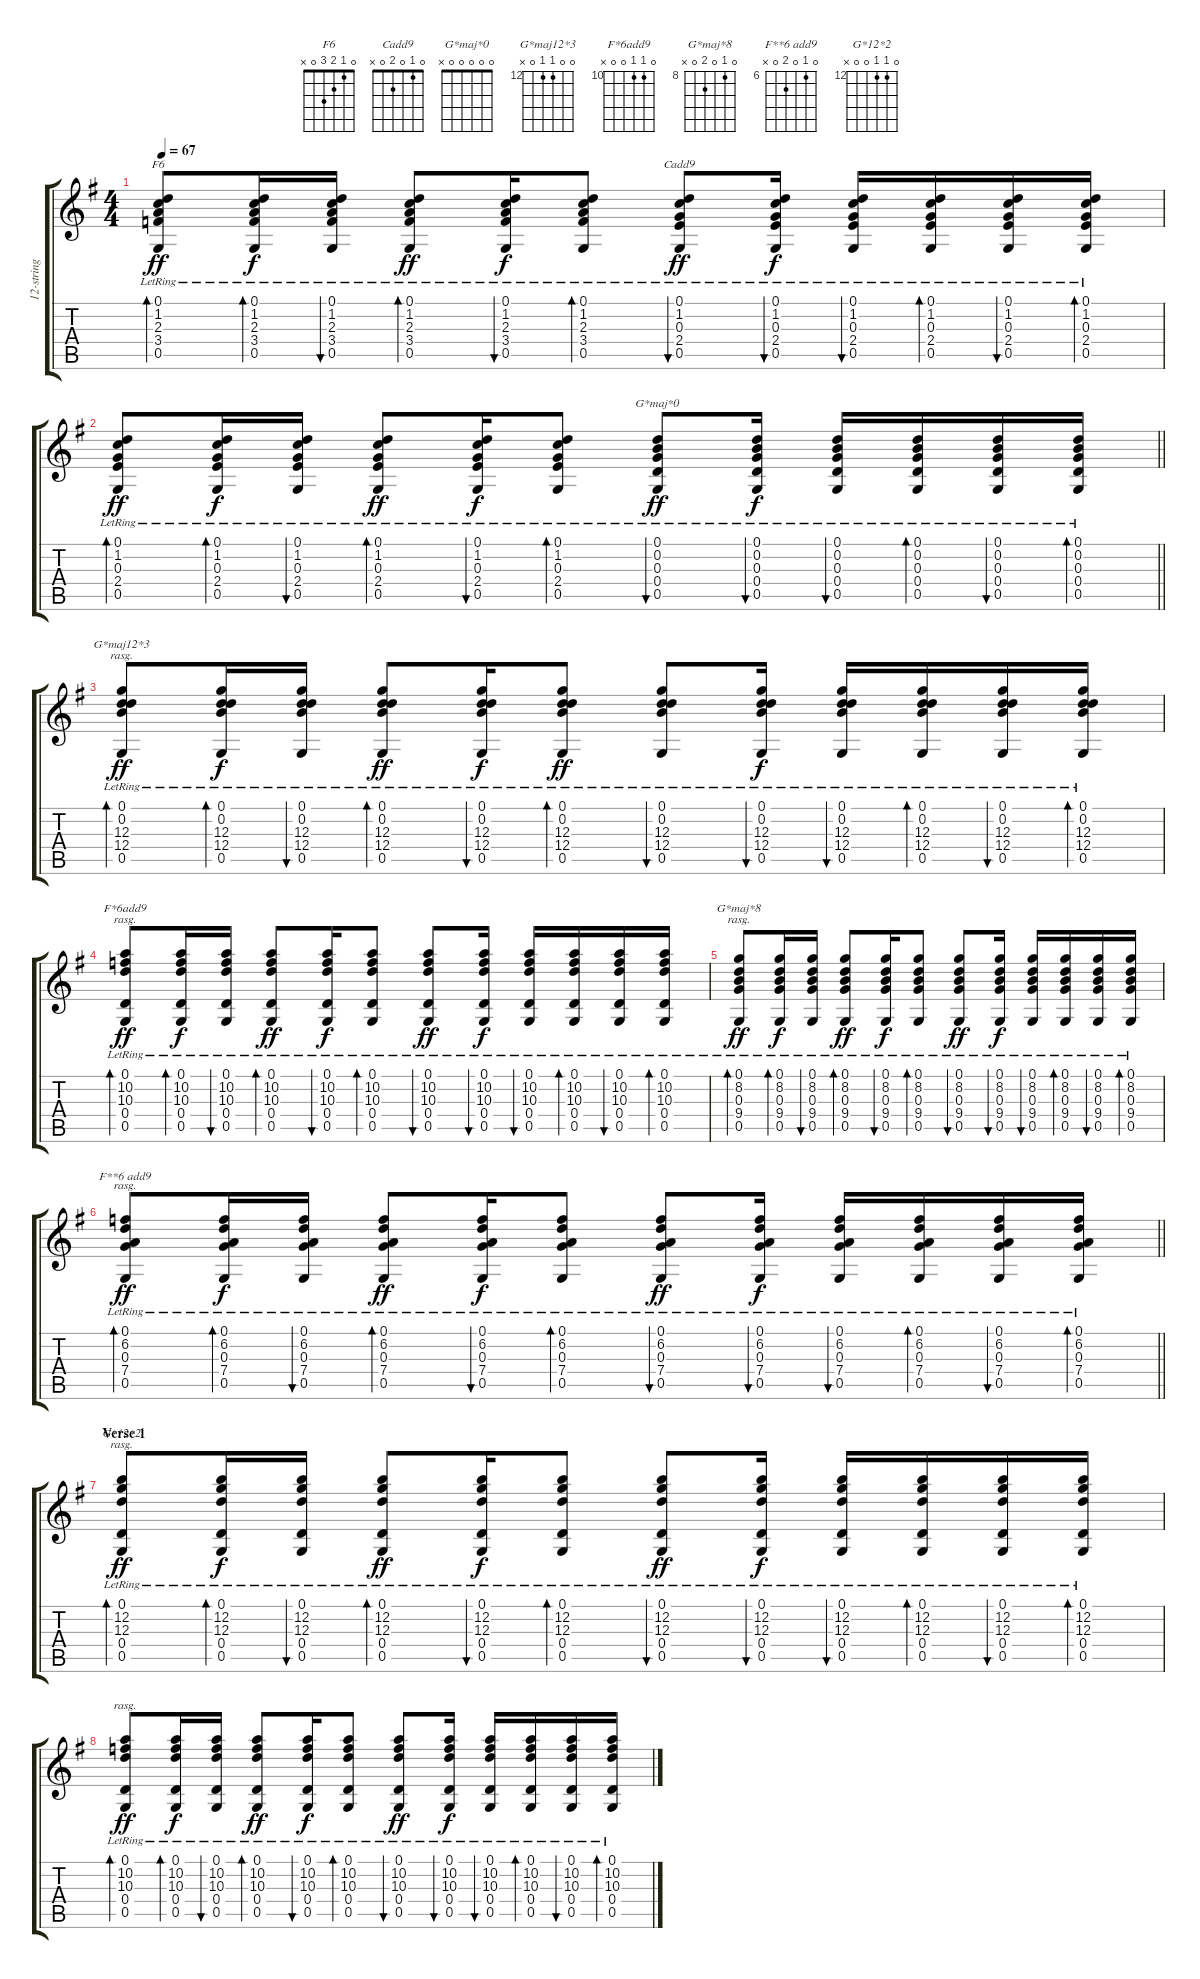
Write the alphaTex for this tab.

\track ("12-string guitar (open G) - Walsh" "12-string ") {instrument acousticguitarnylon}
\staff {score tabs}
\tuning (D4 B3 G3 D3 G2 D2) {hide}
\chord ("F6" 0 1 2 3 0 x)
\chord ("Cadd9" 0 1 0 2 0 x)
\chord ("G*maj*0" 0 0 0 0 0 x)
\chord ("G*maj12*3" 0 0 12 12 0 x) {firstfret 12}
\chord ("F*6add9" 0 10 10 0 0 x) {firstfret 10}
\chord ("G*maj*8" 0 8 0 9 0 x) {firstfret 8}
\chord ("F**6 add9" 0 6 0 7 0 x) {firstfret 6}
\chord ("G*12*2" 0 12 12 0 0 x) {firstfret 12}
\ts (4 4)
\tempo 67
\clef g2
\ks g
(0.1{lr} 1.2{lr} 2.3{lr} 3.4{lr} 0.5{lr}).8{bd 30 ch "F6" dy ff} (0.1{lr} 1.2{lr} 2.3{lr} 3.4{lr} 0.5{lr}).16{bd 30 dy f} (0.1{lr} 1.2{lr} 2.3{lr} 3.4{lr} 0.5{lr}).16{bu 30} (0.1{lr} 1.2{lr} 2.3{lr} 3.4{lr} 0.5{lr}).8{bd 30 dy ff} (0.1{lr} 1.2{lr} 2.3{lr} 3.4{lr} 0.5{lr}).16{bu 30 dy f} (0.1{lr} 1.2{lr} 2.3{lr} 3.4{lr} 0.5{lr}).8{bd 30} (0.1{lr} 1.2{lr} 0.3{lr} 2.4{lr} 0.5{lr}).8{bu 30 ch "Cadd9" dy ff} (0.1{lr} 1.2{lr} 0.3{lr} 2.4{lr} 0.5{lr}).16{bu 30 dy f} (0.1{lr} 1.2{lr} 0.3{lr} 2.4{lr} 0.5{lr}).16{bu 30} (0.1{lr} 1.2{lr} 0.3{lr} 2.4{lr} 0.5{lr}).16{bd 30} (0.1{lr} 1.2{lr} 0.3{lr} 2.4{lr} 0.5{lr}).16{bu 30} (0.1{lr} 1.2{lr} 0.3{lr} 2.4{lr} 0.5{lr}).16{bd 30} |
\barLineRight lightlight
(0.1{lr} 1.2{lr} 0.3{lr} 2.4{lr} 0.5{lr}).8{bd 30 dy ff} (0.1{lr} 1.2{lr} 0.3{lr} 2.4{lr} 0.5{lr}).16{bd 30 dy f} (0.1{lr} 1.2{lr} 0.3{lr} 2.4{lr} 0.5{lr}).16{bu 30} (0.1{lr} 1.2{lr} 0.3{lr} 2.4{lr} 0.5{lr}).8{bd 30 dy ff} (0.1{lr} 1.2{lr} 0.3{lr} 2.4{lr} 0.5{lr}).16{bu 30 dy f} (0.1{lr} 1.2{lr} 0.3{lr} 2.4{lr} 0.5{lr}).8{bd 30} (0.1{lr} 0.2{lr} 0.3{lr} 0.4{lr} 0.5{lr}).8{bu 30 ch "G*maj*0" dy ff} (0.1{lr} 0.2{lr} 0.3{lr} 0.4{lr} 0.5{lr}).16{bu 30 dy f} (0.1{lr} 0.2{lr} 0.3{lr} 0.4{lr} 0.5{lr}).16{bu 30} (0.1{lr} 0.2{lr} 0.3{lr} 0.4{lr} 0.5{lr}).16{bd 30} (0.1{lr} 0.2{lr} 0.3{lr} 0.4{lr} 0.5{lr}).16{bu 30} (0.1{lr} 0.2{lr} 0.3{lr} 0.4{lr} 0.5{lr}).16{bd 30} |
(0.1{lr} 0.2{lr} 12.3{lr} 12.4{lr} 0.5{lr}).8{bd 60 ch "G*maj12*3" rasg ii dy ff} (0.1{lr} 0.2{lr} 12.3{lr} 12.4{lr} 0.5{lr}).16{bd 30 dy f} (0.1{lr} 0.2{lr} 12.3{lr} 12.4{lr} 0.5{lr}).16{bu 30} (0.1{lr} 0.2{lr} 12.3{lr} 12.4{lr} 0.5{lr}).8{bd 30 dy ff} (0.1{lr} 0.2{lr} 12.3{lr} 12.4{lr} 0.5{lr}).16{bu 30 dy f} (0.1{lr} 0.2{lr} 12.3{lr} 12.4{lr} 0.5{lr}).8{bd 30 dy ff} (0.1{lr} 0.2{lr} 12.3{lr} 12.4{lr} 0.5{lr}).8{bu 30} (0.1{lr} 0.2{lr} 12.3{lr} 12.4{lr} 0.5{lr}).16{bu 30 dy f} (0.1{lr} 0.2{lr} 12.3{lr} 12.4{lr} 0.5{lr}).16{bu 30} (0.1{lr} 0.2{lr} 12.3{lr} 12.4{lr} 0.5{lr}).16{bd 30} (0.1{lr} 0.2{lr} 12.3{lr} 12.4{lr} 0.5{lr}).16{bu 30} (0.1{lr} 0.2{lr} 12.3{lr} 12.4{lr} 0.5{lr}).16{bd 30} |
(0.1{lr} 10.2{lr} 10.3{lr} 0.4{lr} 0.5{lr}).8{bd 60 ch "F*6add9" rasg ii dy ff} (0.1{lr} 10.2{lr} 10.3{lr} 0.4{lr} 0.5{lr}).16{bd 30 dy f} (0.1{lr} 10.2{lr} 10.3{lr} 0.4{lr} 0.5{lr}).16{bu 30} (0.1{lr} 10.2{lr} 10.3{lr} 0.4{lr} 0.5{lr}).8{bd 30 dy ff} (0.1{lr} 10.2{lr} 10.3{lr} 0.4{lr} 0.5{lr}).16{bu 30 dy f} (0.1{lr} 10.2{lr} 10.3{lr} 0.4{lr} 0.5{lr}).8{bd 30} (0.1{lr} 10.2{lr} 10.3{lr} 0.4{lr} 0.5{lr}).8{bu 30 dy ff} (0.1{lr} 10.2{lr} 10.3{lr} 0.4{lr} 0.5{lr}).16{bu 30 dy f} (0.1{lr} 10.2{lr} 10.3{lr} 0.4{lr} 0.5{lr}).16{bu 30} (0.1{lr} 10.2{lr} 10.3{lr} 0.4{lr} 0.5{lr}).16{bd 30} (0.1{lr} 10.2{lr} 10.3{lr} 0.4{lr} 0.5{lr}).16{bu 30} (0.1{lr} 10.2{lr} 10.3{lr} 0.4{lr} 0.5{lr}).16{bd 30} |
(0.1{lr} 8.2{lr} 0.3{lr} 9.4{lr} 0.5{lr}).8{bd 60 ch "G*maj*8" rasg ii dy ff} (0.1{lr} 8.2{lr} 0.3{lr} 9.4{lr} 0.5{lr}).16{bd 30 dy f} (0.1{lr} 8.2{lr} 0.3{lr} 9.4{lr} 0.5{lr}).16{bu 30} (0.1{lr} 8.2{lr} 0.3{lr} 9.4{lr} 0.5{lr}).8{bd 30 dy ff} (0.1{lr} 8.2{lr} 0.3{lr} 9.4{lr} 0.5{lr}).16{bu 30 dy f} (0.1{lr} 8.2{lr} 0.3{lr} 9.4{lr} 0.5{lr}).8{bd 30} (0.1{lr} 8.2{lr} 0.3{lr} 9.4{lr} 0.5{lr}).8{bu 30 dy ff} (0.1{lr} 8.2{lr} 0.3{lr} 9.4{lr} 0.5{lr}).16{bu 30 dy f} (0.1{lr} 8.2{lr} 0.3{lr} 9.4{lr} 0.5{lr}).16{bu 30} (0.1{lr} 8.2{lr} 0.3{lr} 9.4{lr} 0.5{lr}).16{bd 30} (0.1{lr} 8.2{lr} 0.3{lr} 9.4{lr} 0.5{lr}).16{bu 30} (0.1{lr} 8.2{lr} 0.3{lr} 9.4{lr} 0.5{lr}).16{bd 30} |
\barLineRight lightlight
(0.1{lr} 6.2{lr} 0.3{lr} 7.4{lr} 0.5{lr}).8{bd 60 ch "F**6 add9" rasg ii dy ff} (0.1{lr} 6.2{lr} 0.3{lr} 7.4{lr} 0.5{lr}).16{bd 30 dy f} (0.1{lr} 6.2{lr} 0.3{lr} 7.4{lr} 0.5{lr}).16{bu 30} (0.1{lr} 6.2{lr} 0.3{lr} 7.4{lr} 0.5{lr}).8{bd 30 dy ff} (0.1{lr} 6.2{lr} 0.3{lr} 7.4{lr} 0.5{lr}).16{bu 30 dy f} (0.1{lr} 6.2{lr} 0.3{lr} 7.4{lr} 0.5{lr}).8{bd 30} (0.1{lr} 6.2{lr} 0.3{lr} 7.4{lr} 0.5{lr}).8{bu 30 dy ff} (0.1{lr} 6.2{lr} 0.3{lr} 7.4{lr} 0.5{lr}).16{bu 30 dy f} (0.1{lr} 6.2{lr} 0.3{lr} 7.4{lr} 0.5{lr}).16{bu 30} (0.1{lr} 6.2{lr} 0.3{lr} 7.4{lr} 0.5{lr}).16{bd 30} (0.1{lr} 6.2{lr} 0.3{lr} 7.4{lr} 0.5{lr}).16{bu 30} (0.1{lr} 6.2{lr} 0.3{lr} 7.4{lr} 0.5{lr}).16{bd 30} |
\section ("" "Verse 1")
(0.1{lr} 12.2{lr} 12.3{lr} 0.4{lr} 0.5{lr}).8{bd 60 ch "G*12*2" rasg ii dy ff} (0.1{lr} 12.2{lr} 12.3{lr} 0.4{lr} 0.5{lr}).16{bd 30 dy f} (0.1{lr} 12.2{lr} 12.3{lr} 0.4{lr} 0.5{lr}).16{bu 30} (0.1{lr} 12.2{lr} 12.3{lr} 0.4{lr} 0.5{lr}).8{bd 30 dy ff} (0.1{lr} 12.2{lr} 12.3{lr} 0.4{lr} 0.5{lr}).16{bu 30 dy f} (0.1{lr} 12.2{lr} 12.3{lr} 0.4{lr} 0.5{lr}).8{bd 30} (0.1{lr} 12.2{lr} 12.3{lr} 0.4{lr} 0.5{lr}).8{bu 30 dy ff} (0.1{lr} 12.2{lr} 12.3{lr} 0.4{lr} 0.5{lr}).16{bu 30 dy f} (0.1{lr} 12.2{lr} 12.3{lr} 0.4{lr} 0.5{lr}).16{bu 30} (0.1{lr} 12.2{lr} 12.3{lr} 0.4{lr} 0.5{lr}).16{bd 30} (0.1{lr} 12.2{lr} 12.3{lr} 0.4{lr} 0.5{lr}).16{bu 30} (0.1{lr} 12.2{lr} 12.3{lr} 0.4{lr} 0.5{lr}).16{bd 30} |
(0.1{lr} 10.2{lr} 10.3{lr} 0.4{lr} 0.5{lr}).8{bd 60 rasg ii dy ff} (0.1{lr} 10.2{lr} 10.3{lr} 0.4{lr} 0.5{lr}).16{bd 30 dy f} (0.1{lr} 10.2{lr} 10.3{lr} 0.4{lr} 0.5{lr}).16{bu 30} (0.1{lr} 10.2{lr} 10.3{lr} 0.4{lr} 0.5{lr}).8{bd 30 dy ff} (0.1{lr} 10.2{lr} 10.3{lr} 0.4{lr} 0.5{lr}).16{bu 30 dy f} (0.1{lr} 10.2{lr} 10.3{lr} 0.4{lr} 0.5{lr}).8{bd 30} (0.1{lr} 10.2{lr} 10.3{lr} 0.4{lr} 0.5{lr}).8{bu 30 dy ff} (0.1{lr} 10.2{lr} 10.3{lr} 0.4{lr} 0.5{lr}).16{bu 30 dy f} (0.1{lr} 10.2{lr} 10.3{lr} 0.4{lr} 0.5{lr}).16{bu 30} (0.1{lr} 10.2{lr} 10.3{lr} 0.4{lr} 0.5{lr}).16{bd 30} (0.1{lr} 10.2{lr} 10.3{lr} 0.4{lr} 0.5{lr}).16{bu 30} (0.1{lr} 10.2{lr} 10.3{lr} 0.4{lr} 0.5{lr}).16{bd 30}
